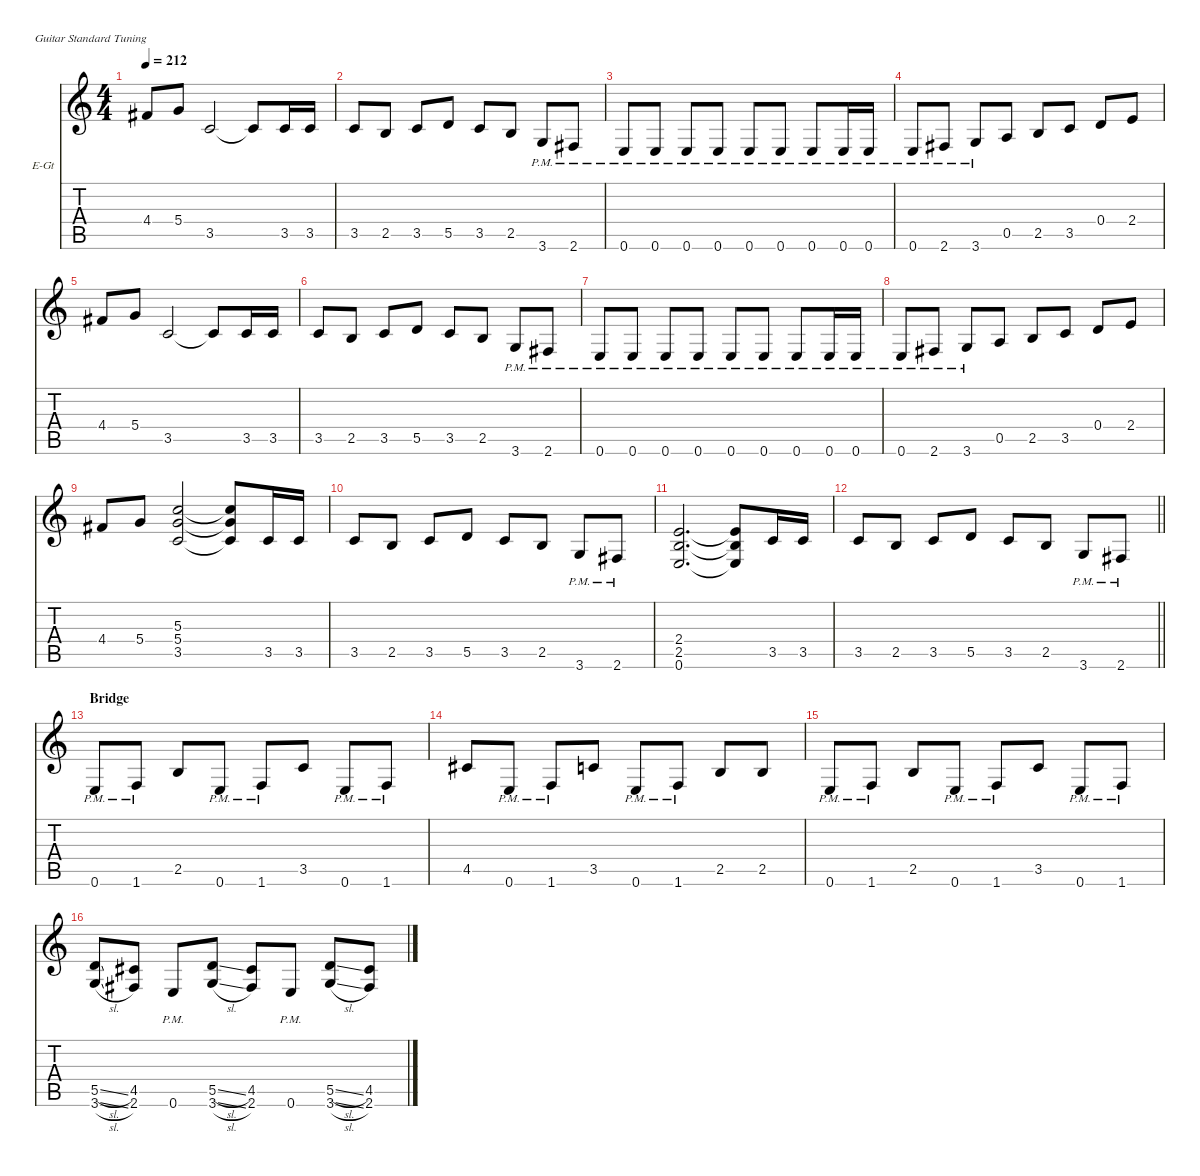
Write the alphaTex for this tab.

\hideDynamics
\bracketExtendMode nobrackets
\firstSystemTrackNameOrientation horizontal
\otherSystemsTrackNameOrientation horizontal
\track ("James Hetfield" "E-Gt") {instrument distortionguitar}
\staff {score tabs}
\tuning (E4 B3 G3 D3 A2 E2)
\ts (4 4)
\tempo 212
\clef g2
\ks c
4.4{acc #}.8{dy fff} 5.4.8 3.5.2 3.5{t}.8{dy f} 3.5.16{dy fff} 3.5.16 |
3.5.8 2.5.8 3.5.8 5.5.8 3.5.8 2.5.8 3.6{pm}.8 2.6{pm acc #}.8 |
0.6{pm}.8 0.6{pm}.8 0.6{pm}.8 0.6{pm}.8 0.6{pm}.8 0.6{pm}.8 0.6{pm}.8 0.6{pm}.16 0.6{pm}.16{dy f} |
0.6{pm}.8{dy fff} 2.6{pm acc #}.8 3.6{pm}.8 0.5.8 2.5.8 3.5.8 0.4.8 2.4.8 |
4.4{acc #}.8 5.4.8 3.5.2 3.5{t}.8{dy f} 3.5.16{dy fff} 3.5.16 |
3.5.8 2.5.8 3.5.8 5.5.8 3.5.8 2.5.8 3.6{pm}.8 2.6{pm acc #}.8 |
0.6{pm}.8 0.6{pm}.8 0.6{pm}.8 0.6{pm}.8 0.6{pm}.8 0.6{pm}.8 0.6{pm}.8 0.6{pm}.16 0.6{pm}.16{dy f} |
0.6{pm}.8{dy fff} 2.6{pm acc #}.8 3.6{pm}.8 0.5.8 2.5.8 3.5.8 0.4.8 2.4.8 |
4.4{acc #}.8 5.4.8 (5.3 5.4 3.5).2{dy ff} (5.3{t} 5.4{t} 3.5{t}).8{dy f} 3.5.16{dy fff} 3.5.16 |
3.5.8 2.5.8 3.5.8 5.5.8 3.5.8 2.5.8 3.6{pm}.8 2.6{pm acc #}.8 |
(2.4 2.5 0.6).2{d dy ff} (2.4{t} 2.5{t} 0.6{t}).8{dy f} 3.5.16{dy fff} 3.5.16 |
\barLineRight lightlight
3.5.8 2.5.8 3.5.8 5.5.8 3.5.8 2.5.8 3.6{pm}.8 2.6{pm acc #}.8 |
\section ("" "Bridge")
0.6{pm}.8 1.6{pm}.8 2.5.8 0.6{pm}.8 1.6{pm}.8 3.5.8 0.6{pm}.8 1.6{pm}.8 |
4.5{acc #}.8 0.6{pm}.8 1.6{pm}.8 3.5.8 0.6{pm}.8 1.6{pm}.8 2.5.8 2.5.8 |
0.6{pm}.8 1.6{pm}.8 2.5.8 0.6{pm}.8 1.6{pm}.8 3.5.8 0.6{pm}.8 1.6{pm}.8 |
(5.5{sl} 3.6{sl}).8 (4.5{acc #} 2.6{acc #}).8 0.6{pm}.8{dy mf} (5.5{sl} 3.6{sl}).8{dy fff} (4.5{acc #} 2.6{acc #}).8 0.6{pm}.8{dy mf} (5.5{sl} 3.6{sl}).8{dy fff} (4.5{acc #} 2.6{acc #}).8
